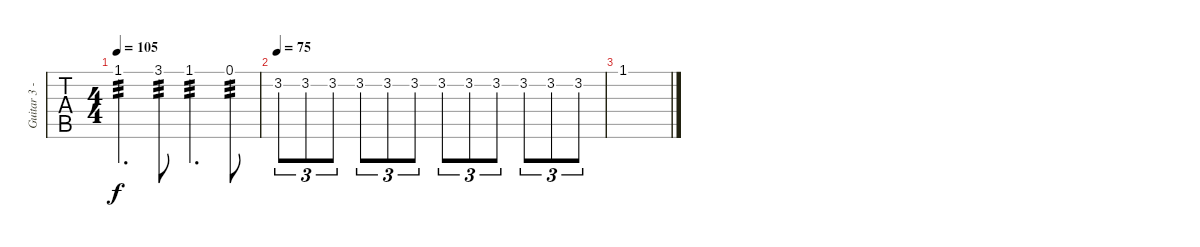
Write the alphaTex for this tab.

\track ("Guitar 3 - Harmonies" "Guitar 3 -") {instrument overdrivenguitar}
\staff {tabs}
\tuning (E4 B3 G3 D3 A2 E2) {hide}
\ts (4 4)
\tempo 105
\clef g2
\ks c
1.1.4{d tp 3 dy f} 3.1.8{tp 3} 1.1.4{d tp 3} 0.1.8{tp 3} |
\tempo 75
3.2.8{tu (3 2)} 3.2.8{tu (3 2)} 3.2.8{tu (3 2)} 3.2.8{tu (3 2)} 3.2.8{tu (3 2)} 3.2.8{tu (3 2)} 3.2.8{tu (3 2)} 3.2.8{tu (3 2)} 3.2.8{tu (3 2)} 3.2.8{tu (3 2)} 3.2.8{tu (3 2)} 3.2.8{tu (3 2)} |
1.1.1
